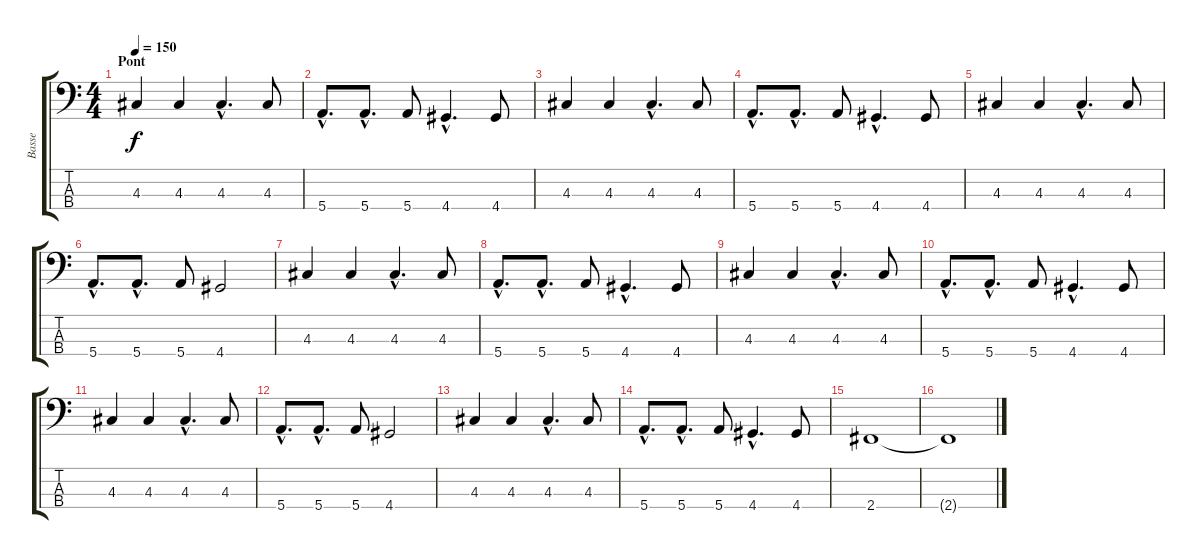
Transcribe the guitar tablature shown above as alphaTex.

\track ("Basse" "Basse") {instrument electricbasspick}
\staff {score tabs}
\tuning (G2 D2 A1 E1) {hide}
\ts (4 4)
\section ("" "Pont")
\tempo 150
\clef f4
\ks c
4.3.4{dy f} 4.3.4 4.3{hac}.4{d} 4.3.8 |
5.4{hac}.8{d} 5.4{hac}.8{d} 5.4.8 4.4{hac}.4{d} 4.4.8 |
4.3.4 4.3.4 4.3{hac}.4{d} 4.3.8 |
5.4{hac}.8{d} 5.4{hac}.8{d} 5.4.8 4.4{hac}.4{d} 4.4.8 |
4.3.4 4.3.4 4.3{hac}.4{d} 4.3.8 |
5.4{hac}.8{d} 5.4{hac}.8{d} 5.4.8 4.4.2 |
4.3.4 4.3.4 4.3{hac}.4{d} 4.3.8 |
5.4{hac}.8{d} 5.4{hac}.8{d} 5.4.8 4.4{hac}.4{d} 4.4.8 |
4.3.4 4.3.4 4.3{hac}.4{d} 4.3.8 |
5.4{hac}.8{d} 5.4{hac}.8{d} 5.4.8 4.4{hac}.4{d} 4.4.8 |
4.3.4 4.3.4 4.3{hac}.4{d} 4.3.8 |
5.4{hac}.8{d} 5.4{hac}.8{d} 5.4.8 4.4.2 |
4.3.4 4.3.4 4.3{hac}.4{d} 4.3.8 |
5.4{hac}.8{d} 5.4{hac}.8{d} 5.4.8 4.4{hac}.4{d} 4.4.8 |
2.4.1 |
2.4{t}.1
